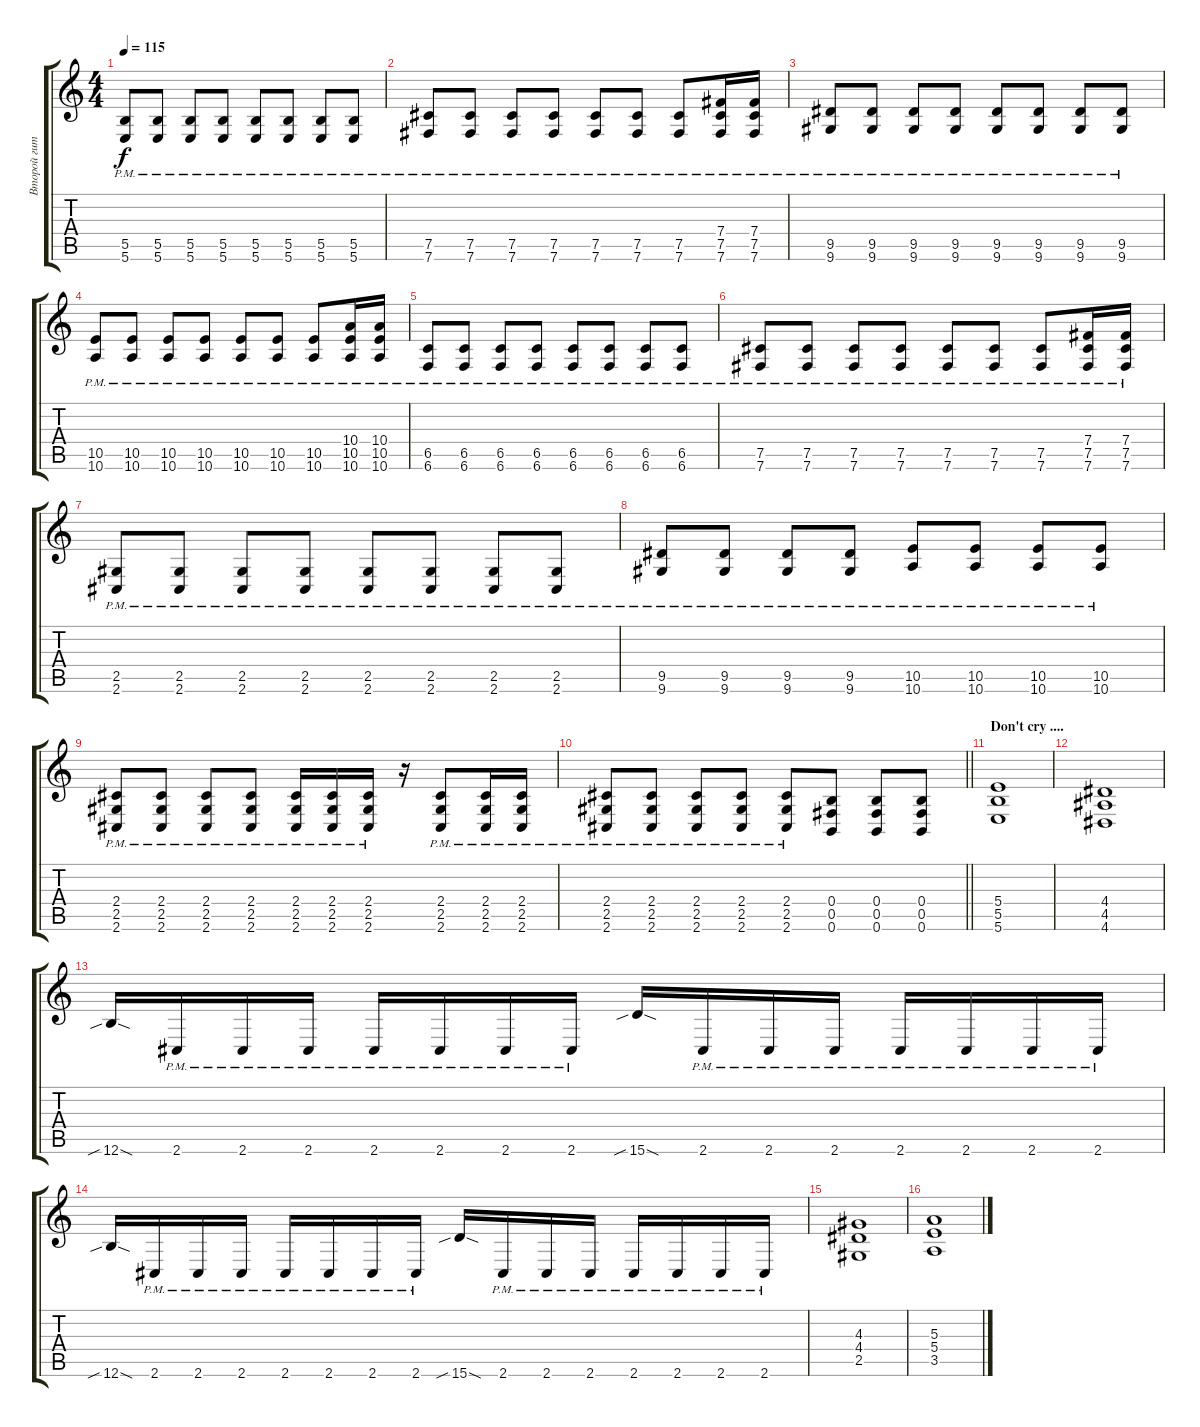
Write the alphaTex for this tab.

\track ("Второй гитич" "Второй гит") {instrument distortionguitar}
\staff {score tabs}
\tuning (Db4 Ab3 E3 B2 Gb2 B1) {hide}
\ts (4 4)
\tempo 115
\clef g2
\ks c
(5.5{pm} 5.6{pm}).8{dy f} (5.5{pm} 5.6{pm}).8 (5.5{pm} 5.6{pm}).8 (5.5{pm} 5.6{pm}).8 (5.5{pm} 5.6{pm}).8 (5.5{pm} 5.6{pm}).8 (5.5{pm} 5.6{pm}).8 (5.5{pm} 5.6{pm}).8 |
(7.5{pm} 7.6{pm}).8 (7.5{pm} 7.6{pm}).8 (7.5{pm} 7.6{pm}).8 (7.5{pm} 7.6{pm}).8 (7.5{pm} 7.6{pm}).8 (7.5{pm} 7.6{pm}).8 (7.5{pm} 7.6{pm}).8 (7.4{pm} 7.5{pm} 7.6{pm}).16 (7.4{pm} 7.5{pm} 7.6{pm}).16 |
(9.5{pm} 9.6{pm}).8 (9.5{pm} 9.6{pm}).8 (9.5{pm} 9.6{pm}).8 (9.5{pm} 9.6{pm}).8 (9.5{pm} 9.6{pm}).8 (9.5{pm} 9.6{pm}).8 (9.5{pm} 9.6{pm}).8 (9.5{pm} 9.6{pm}).8 |
(10.5{pm} 10.6{pm}).8 (10.5{pm} 10.6{pm}).8 (10.5{pm} 10.6{pm}).8 (10.5{pm} 10.6{pm}).8 (10.5{pm} 10.6{pm}).8 (10.5{pm} 10.6{pm}).8 (10.5{pm} 10.6{pm}).8 (10.4{pm} 10.5{pm} 10.6{pm}).16 (10.4{pm} 10.5{pm} 10.6{pm}).16 |
(6.5{pm} 6.6{pm}).8 (6.5{pm} 6.6{pm}).8 (6.5{pm} 6.6{pm}).8 (6.5{pm} 6.6{pm}).8 (6.5{pm} 6.6{pm}).8 (6.5{pm} 6.6{pm}).8 (6.5{pm} 6.6{pm}).8 (6.5{pm} 6.6{pm}).8 |
(7.5{pm} 7.6{pm}).8 (7.5{pm} 7.6{pm}).8 (7.5{pm} 7.6{pm}).8 (7.5{pm} 7.6{pm}).8 (7.5{pm} 7.6{pm}).8 (7.5{pm} 7.6{pm}).8 (7.5{pm} 7.6{pm}).8 (7.4{pm} 7.5{pm} 7.6{pm}).16 (7.4{pm} 7.5{pm} 7.6{pm}).16 |
(2.5{pm} 2.6{pm}).8 (2.5{pm} 2.6{pm}).8 (2.5{pm} 2.6{pm}).8 (2.5{pm} 2.6{pm}).8 (2.5{pm} 2.6{pm}).8 (2.5{pm} 2.6{pm}).8 (2.5{pm} 2.6{pm}).8 (2.5{pm} 2.6{pm}).8 |
(9.5{pm} 9.6{pm}).8 (9.5{pm} 9.6{pm}).8 (9.5{pm} 9.6{pm}).8 (9.5{pm} 9.6{pm}).8 (10.5{pm} 10.6{pm}).8 (10.5{pm} 10.6{pm}).8 (10.5{pm} 10.6{pm}).8 (10.5{pm} 10.6{pm}).8 |
(2.4{pm} 2.5{pm} 2.6{pm}).8 (2.4{pm} 2.5{pm} 2.6{pm}).8 (2.4{pm} 2.5{pm} 2.6{pm}).8 (2.4{pm} 2.5{pm} 2.6{pm}).8 (2.4{pm} 2.5{pm} 2.6{pm}).16 (2.4{pm} 2.5{pm} 2.6{pm}).16 (2.4{pm} 2.5{pm} 2.6{pm}).16 r.16 (2.4{pm} 2.5{pm} 2.6{pm}).8 (2.4{pm} 2.5{pm} 2.6{pm}).16 (2.4{pm} 2.5{pm} 2.6{pm}).16 |
\barLineRight lightlight
(2.4{pm} 2.5{pm} 2.6{pm}).8 (2.4{pm} 2.5{pm} 2.6{pm}).8 (2.4{pm} 2.5{pm} 2.6{pm}).8 (2.4{pm} 2.5{pm} 2.6{pm}).8 (2.4{pm} 2.5{pm} 2.6{pm}).8 (0.4 0.5 0.6).8 (0.4 0.5 0.6).8 (0.4 0.5 0.6).8 |
\section ("" "Don't cry ....")
(5.4 5.5 5.6).1 |
(4.4 4.5 4.6).1 |
12.6{sib sod}.16 2.6{pm}.16 2.6{pm}.16 2.6{pm}.16 2.6{pm}.16 2.6{pm}.16 2.6{pm}.16 2.6{pm}.16 15.6{sib sod}.16 2.6{pm}.16 2.6{pm}.16 2.6{pm}.16 2.6{pm}.16 2.6{pm}.16 2.6{pm}.16 2.6{pm}.16 |
12.6{sib sod}.16 2.6{pm}.16 2.6{pm}.16 2.6{pm}.16 2.6{pm}.16 2.6{pm}.16 2.6{pm}.16 2.6{pm}.16 15.6{sib sod}.16 2.6{pm}.16 2.6{pm}.16 2.6{pm}.16 2.6{pm}.16 2.6{pm}.16 2.6{pm}.16 2.6{pm}.16 |
(4.3 4.4 2.5).1 |
(5.3 5.4 3.5).1
